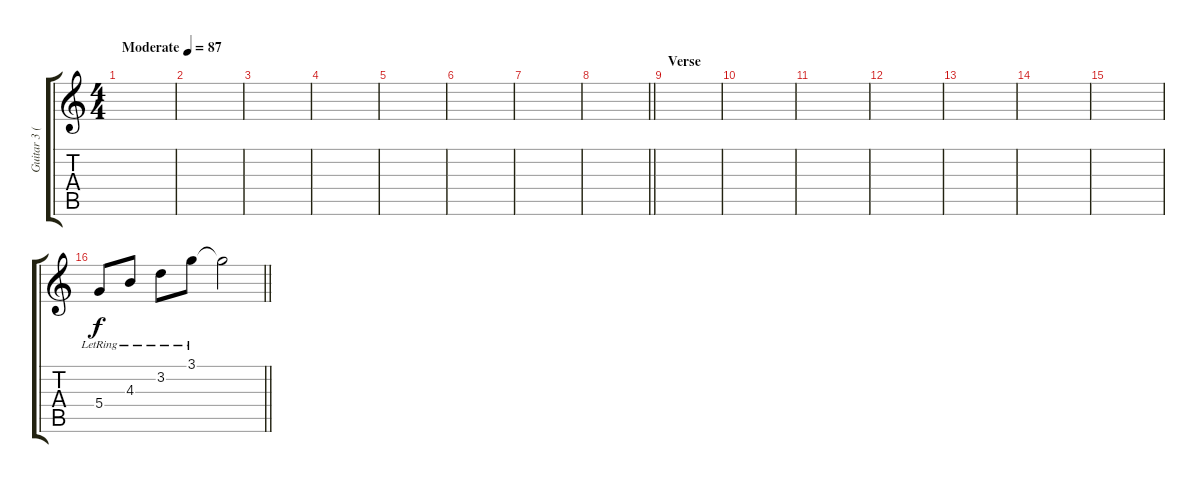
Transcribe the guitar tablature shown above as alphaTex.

\track ("Guitar 3 (Clean)" "Guitar 3 (") {instrument electricguitarjazz}
\staff {score tabs}
\tuning (E4 B3 G3 D3 A2 E2) {hide}
\ts (4 4)
\tempo (87 "Moderate")
\clef g2
\ks c
|
|
|
|
|
|
|
\barLineRight lightlight
|
\section ("" "Verse")
|
|
|
|
|
|
|
\barLineRight lightlight
5.4{lr}.8 4.3{lr}.8 3.2{lr}.8 3.1{lr}.8 3.1{t}.2
